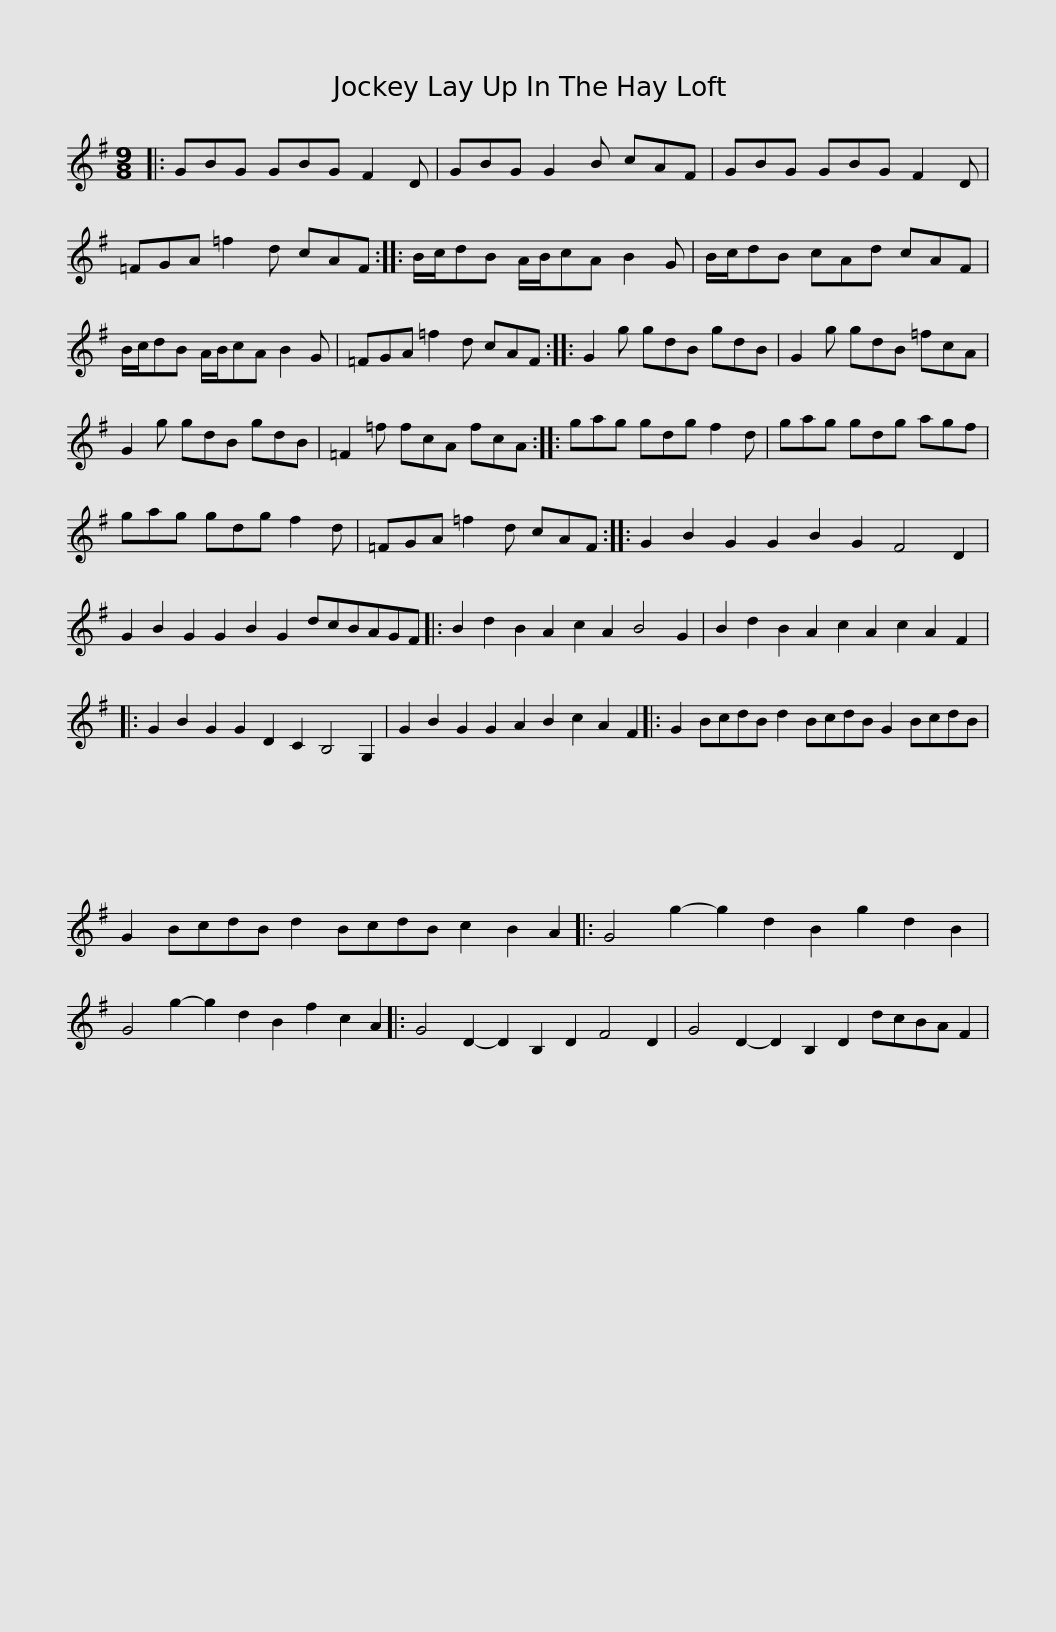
X:1
L:1/8
M:9/8
I:linebreak $
K:G
V:1 treble
V:1
|: GBG GBG F2 D | GBG G2 B cAF | GBG GBG F2 D | =FGA =f2 d cAF ::$ B/c/dB A/B/cA B2 G | %5
 B/c/dB cAd cAF | B/c/dB A/B/cA B2 G | =FGA =f2 d cAF ::$ G2 g gdB gdB | G2 g gdB =fcA | %10
 G2 g gdB gdB | =F2 =f fcA fcA :: gag gdg f2 d |$ gag gdg agf | gag gdg f2 d | %15
 =FGA =f2 d cAF :: G2 B2 G2 G2 B2 G2 F4 D2 |$ G2 B2 G2 G2 B2 G2 dcBAGF |: B2 d2 B2 A2 c2 A2 B4 G2 | B2 d2 B2 A2 c2 A2 c2 A2 F2 |: %20
 G2 B2 G2 G2 D2 C2 B,4 G,2 |$ G2 B2 G2 G2 A2 B2 c2 A2 F2 |: G2 BcdB d2 BcdB G2 BcdB | G2 BcdB d2 BcdB c2 B2 A2 |:$ G4 g2- g2 d2 B2 g2 d2 B2 | %25
 G4 g2- g2 d2 B2 f2 c2 A2 |: G4 D2- D2 B,2 D2 F4 D2 | G4 D2- D2 B,2 D2 dcBA F2 | %28
